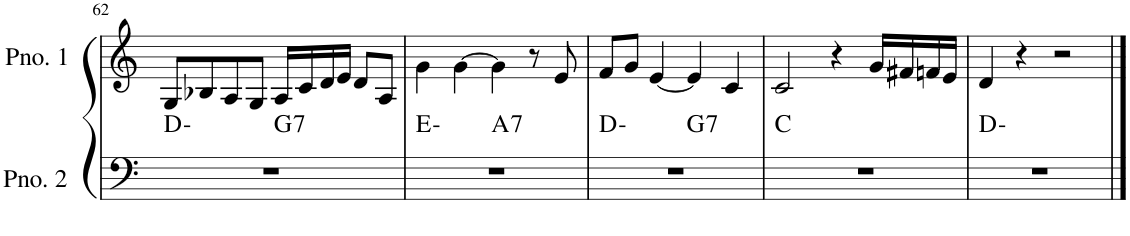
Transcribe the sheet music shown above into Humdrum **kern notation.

**kern	**harte	**kern
*part2	*part2	*part1
*staff2	*	*staff1
*I"ピアノ 2	*	*I"ピアノ 1
!!LO:PB:g=z
*clefF4	*	*clefG2
*k[]	*	*k[]
*M4/4	*	*M4/4
=62	=62	=62
*^	*	*
1r	2ryy	D:min	8G/L
.	.	.	8B-X/
.	.	.	8A/
.	.	.	8G/J
!	!	!LO:H:kt=7	!
.	2ryy	G:7	16A/LL
.	.	.	16c/
.	.	.	16d/
.	.	.	16e/JJ
.	.	.	8d/L
.	.	.	8A/J
=63	=63	=63	=63
1r	2ryy	E:min	4g\
.	.	.	[4g\
!	!	!LO:H:kt=7	!
.	2ryy	A:7	4g\]
.	.	.	8r
.	.	.	8e/
=64	=64	=64	=64
1r	2ryy	D:min	8f/L
.	.	.	8g/J
.	.	.	[4e/
!	!	!LO:H:kt=7	!
.	2ryy	G:7	4e/]
.	.	.	4c/
*v	*v	*	*
=65	=65	=65
1r	C:maj	2c/
.	.	4r
.	.	16g/LL
.	.	16f#X/
.	.	16fn/
.	.	16e/JJ
=66	=66	=66
1r	D:min	4d/
.	.	4r
.	.	2r
==	==	==
*-	*-	*-
